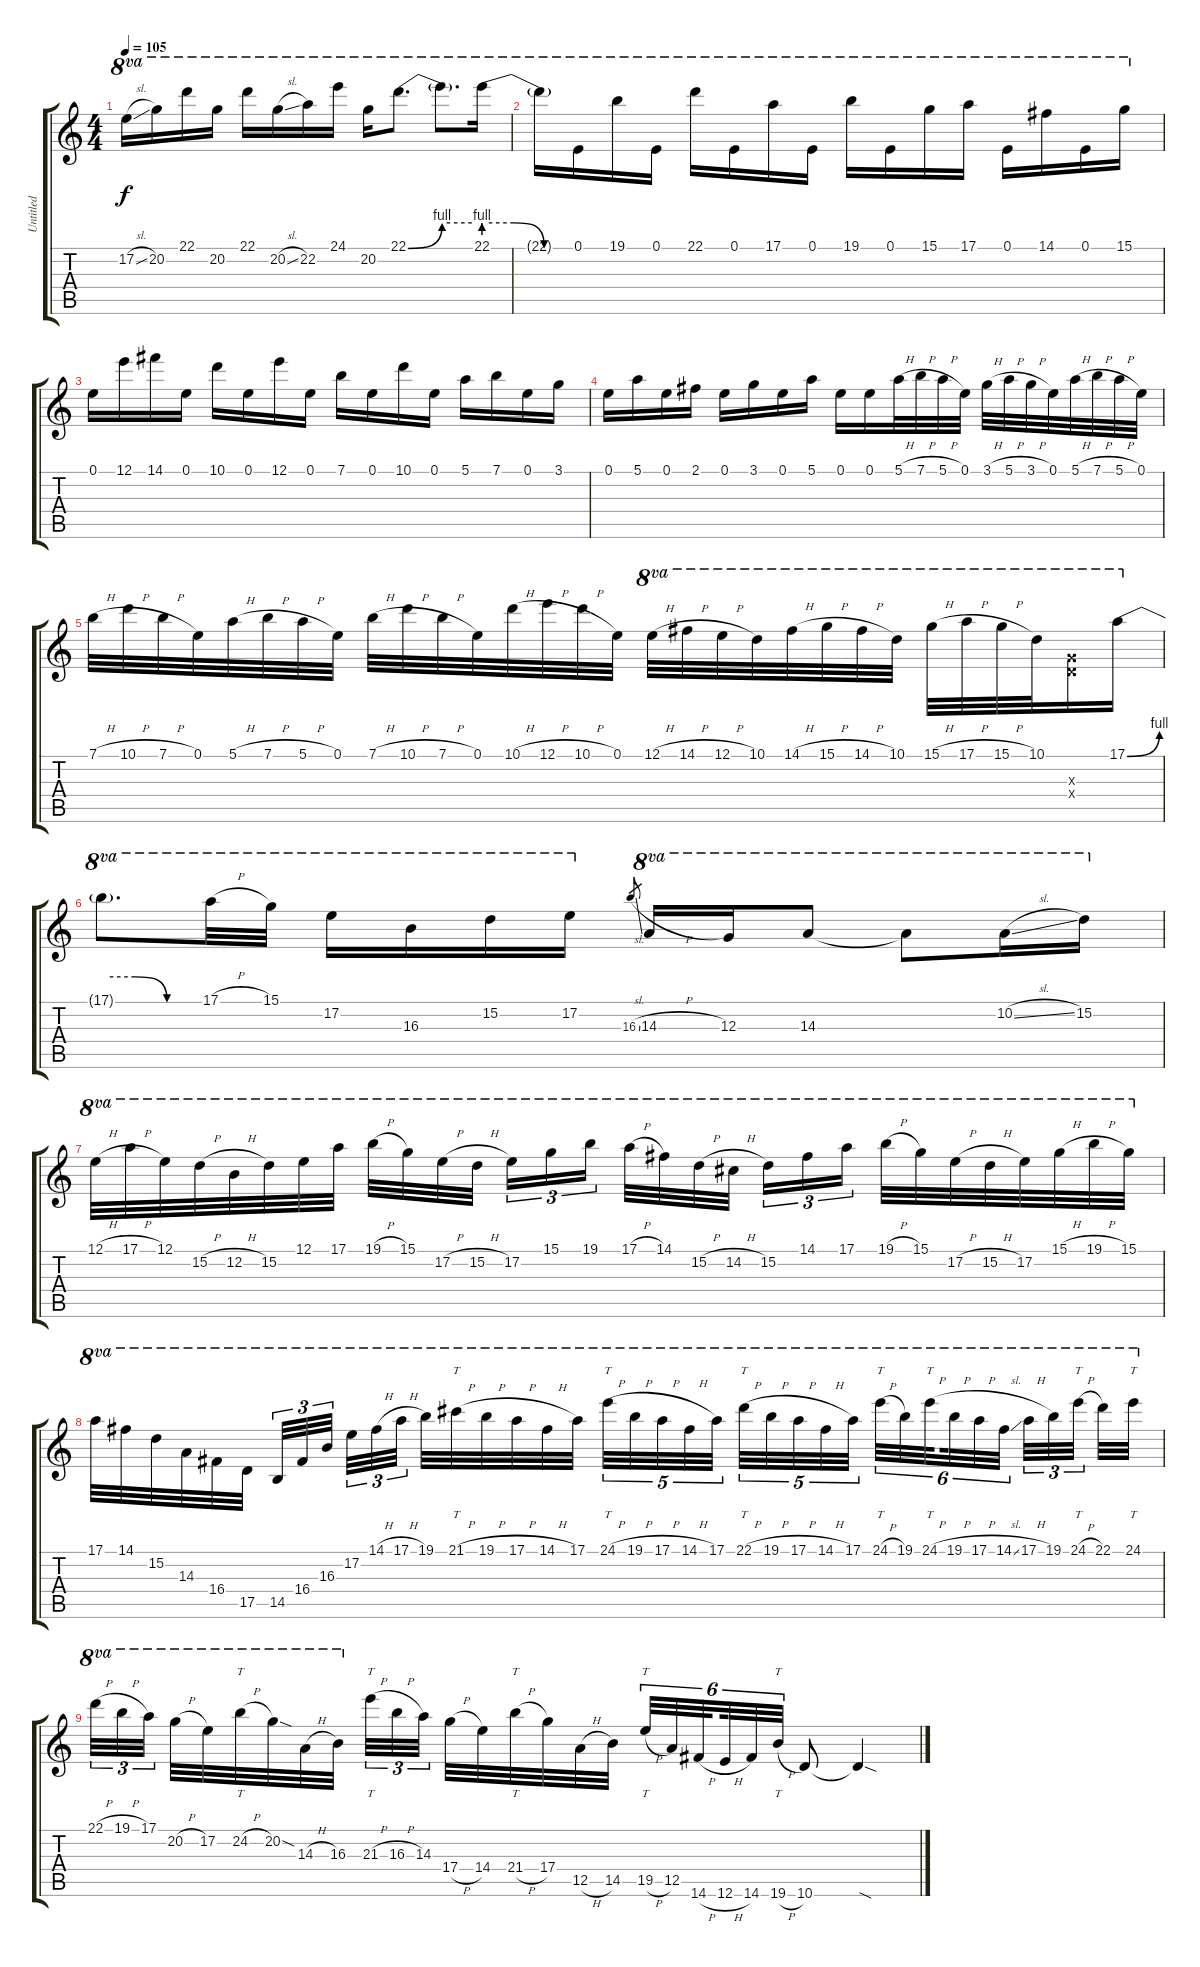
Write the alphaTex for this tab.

\track ("Untitled" "Untitled") {instrument overdrivenguitar}
\staff {score tabs}
\tuning (E4 B3 G3 D3 A2 E2) {hide}
\ts (4 4)
\tempo 105
\clef g2
\ks c
17.2{sl}.16{ot 8va dy f} 20.2.16{ot 8va} 22.1.16{ot 8va} 20.2.16{ot 8va} 22.1.16{ot 8va} 20.2{sl}.16{ot 8va} 22.2.16{ot 8va} 24.1.16{ot 8va} 20.2.16{ot 8va} 22.1{be (bend 0 0 60 4)}.8{d ot 8va} 22.1{be (hold 0 4 60 4) t}.8{d ot 8va} 22.1{be (custom 0 4 20 4 40 0 60 0)}.16{ot 8va} |
22.1{t}.16{ot 8va} 0.1.16{ot 8va} 19.1.16{ot 8va} 0.1.16{ot 8va} 22.1.16{ot 8va} 0.1.16{ot 8va} 17.1.16{ot 8va} 0.1.16{ot 8va} 19.1.16{ot 8va} 0.1.16{ot 8va} 15.1.16{ot 8va} 17.1.16{ot 8va} 0.1.16{ot 8va} 14.1.16{ot 8va} 0.1.16{ot 8va} 15.1.16{ot 8va} |
0.1.16 12.1.16 14.1.16 0.1.16 10.1.16 0.1.16 12.1.16 0.1.16 7.1.16 0.1.16 10.1.16 0.1.16 5.1.16 7.1.16 0.1.16 3.1.16 |
0.1.16 5.1.16 0.1.16 2.1.16 0.1.16 3.1.16 0.1.16 5.1.16 0.1.16 0.1.16 5.1{h}.32 7.1{h}.32 5.1{h}.32 0.1.32 3.1{h}.32 5.1{h}.32 3.1{h}.32 0.1.32 5.1{h}.32 7.1{h}.32 5.1{h}.32 0.1.32 |
7.1{h}.32 10.1{h}.32 7.1{h}.32 0.1.32 5.1{h}.32 7.1{h}.32 5.1{h}.32 0.1.32 7.1{h}.32 10.1{h}.32 7.1{h}.32 0.1.32 10.1{h}.32 12.1{h}.32 10.1{h}.32 0.1.32 12.1{h}.32{ot 8va} 14.1{h}.32{ot 8va} 12.1{h}.32{ot 8va} 10.1.32{ot 8va} 14.1{h}.32{ot 8va} 15.1{h}.32{ot 8va} 14.1{h}.32{ot 8va} 10.1.32{ot 8va} 15.1{h}.32{ot 8va} 17.1{h}.32{ot 8va} 15.1{h}.32{ot 8va} 10.1.32{ot 8va} (12.3{x} 12.4{x}).16{ot 8va} 17.1{be (bend 0 0 60 4)}.16{ot 8va} |
17.1{be (custom 0 4 20 4 40 0 60 0) t}.8{d ot 8va} 17.1{h}.32{ot 8va} 15.1.32{ot 8va} 17.2.16{ot 8va} 16.3.16{ot 8va} 15.2.16{ot 8va} 17.2.16{ot 8va} 16.3{sl}.8{gr} 14.3{h}.16{ot 8va} 12.3.16{ot 8va} 14.3.8{ot 8va} 14.3{t}.8{ot 8va} 10.2{sl}.16{ot 8va} 15.2.16{ot 8va} |
12.1{h}.32{ot 8va} 17.1{h}.32{ot 8va} 12.1.32{ot 8va} 15.2{h}.32{ot 8va} 12.2{h}.32{ot 8va} 15.2.32{ot 8va} 12.1.32{ot 8va} 17.1.32{ot 8va} 19.1{h}.32{ot 8va} 15.1.32{ot 8va} 17.2{h}.32{ot 8va} 15.2{h}.32{ot 8va beam splitsecondary} 17.2.16{tu (3 2) ot 8va} 15.1.16{tu (3 2) ot 8va} 19.1.16{tu (3 2) ot 8va} 17.1{h}.32{ot 8va} 14.1.32{ot 8va} 15.2{h}.32{ot 8va} 14.2{h}.32{ot 8va beam splitsecondary} 15.2.16{tu (3 2) ot 8va} 14.1.16{tu (3 2) ot 8va} 17.1.16{tu (3 2) ot 8va} 19.1{h}.32{ot 8va} 15.1.32{ot 8va} 17.2{h}.32{ot 8va} 15.2{h}.32{ot 8va} 17.2.32{ot 8va} 15.1{h}.32{ot 8va} 19.1{h}.32{ot 8va} 15.1.32{ot 8va} |
17.1.32{ot 8va} 14.1.32{ot 8va} 15.2.32{ot 8va} 14.3.32{ot 8va} 16.4.32{ot 8va} 17.5.32{ot 8va beam splitsecondary} 14.5.32{tu (3 2) ot 8va} 16.4.32{tu (3 2) ot 8va} 16.3.32{tu (3 2) ot 8va} 17.2.32{tu (3 2) ot 8va} 14.1{h}.32{tu (3 2) ot 8va} 17.1{h}.32{tu (3 2) ot 8va beam splitsecondary} 19.1.32{ot 8va} 21.1{h}.32{tt ot 8va} 19.1{h}.32{ot 8va} 17.1{h}.32{ot 8va} 14.1{h}.32{ot 8va} 17.1.32{ot 8va} 24.1{h}.32{tt tu (5 4) ot 8va} 19.1{h}.32{tu (5 4) ot 8va} 17.1{h}.32{tu (5 4) ot 8va} 14.1{h}.32{tu (5 4) ot 8va} 17.1.32{tu (5 4) ot 8va beam splitsecondary} 22.1{h}.32{tt tu (5 4) ot 8va} 19.1{h}.32{tu (5 4) ot 8va} 17.1{h}.32{tu (5 4) ot 8va} 14.1{h}.32{tu (5 4) ot 8va} 17.1.32{tu (5 4) ot 8va} 24.1{h}.32{tt tu (6 4) ot 8va} 19.1.32{tu (6 4) ot 8va} 24.1{h}.32{tt tu (6 4) ot 8va beam splitsecondary} 19.1{h}.32{tu (6 4) ot 8va} 17.1{h}.32{tu (6 4) ot 8va} 14.1{sl}.32{tu (6 4) ot 8va beam splitsecondary} 17.1{h}.32{tu (3 2) ot 8va} 19.1.32{tu (3 2) ot 8va} 24.1{h}.32{tt tu (3 2) ot 8va beam splitsecondary} 22.1.32{ot 8va} 24.1.32{tt ot 8va} |
22.1{h}.32{tu (3 2) ot 8va} 19.1{h}.32{tu (3 2) ot 8va} 17.1.32{tu (3 2) ot 8va beam splitsecondary} 20.2{h}.32{ot 8va} 17.2.32{ot 8va} 24.2{h}.32{tt ot 8va} 20.2{sod}.32{ot 8va} 14.3{h}.32{ot 8va} 16.3.32{ot 8va} 21.3{h}.32{tt tu (3 2)} 16.3{h}.32{tu (3 2)} 14.3.32{tu (3 2) beam splitsecondary} 17.4{h}.32 14.4.32 21.4{h}.32{tt} 17.4.32 12.5{h}.32 14.5.32 19.5{h}.32{tt tu (6 4)} 12.5.32{tu (6 4)} 14.6{h}.32{tu (6 4) beam splitsecondary} 12.6{h}.32{tu (6 4)} 14.6.32{tu (6 4)} 19.6{h}.32{tt tu (6 4)} 10.6.8 10.6{sod t}.4
